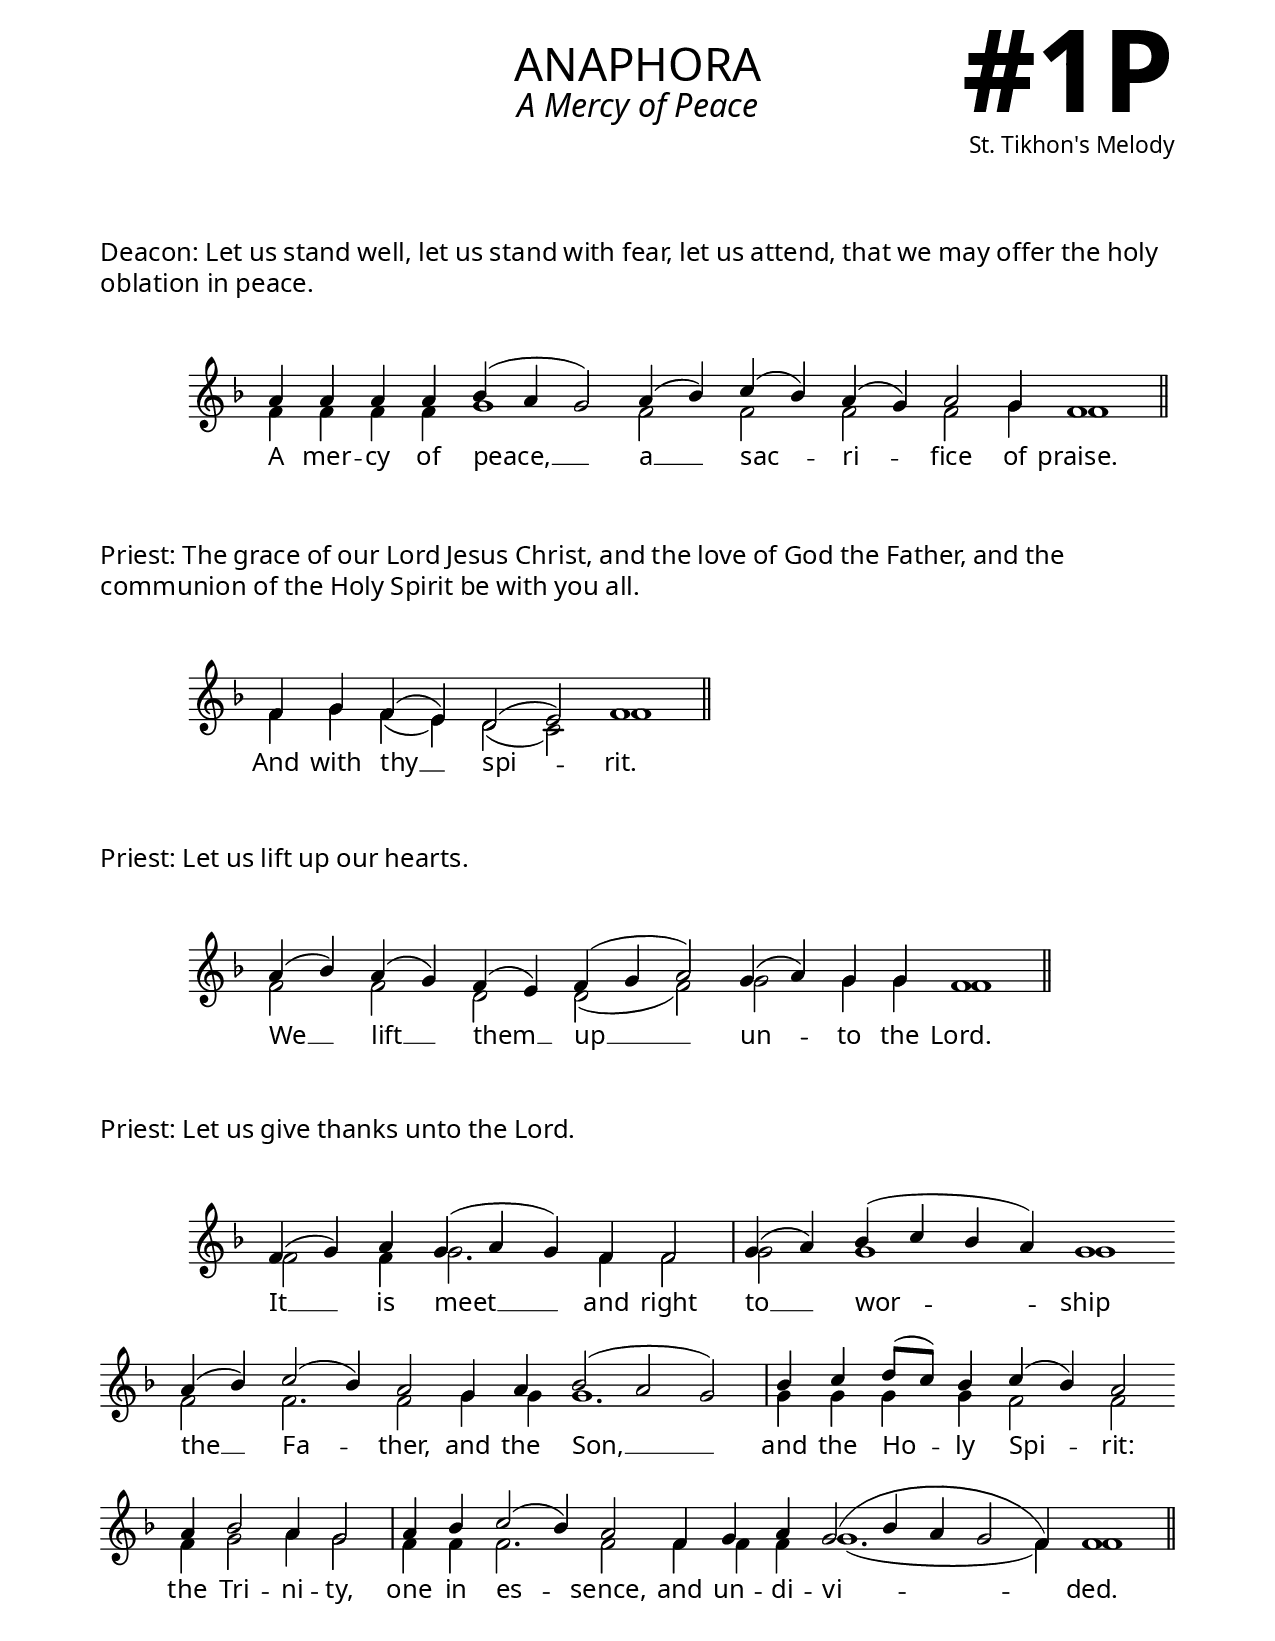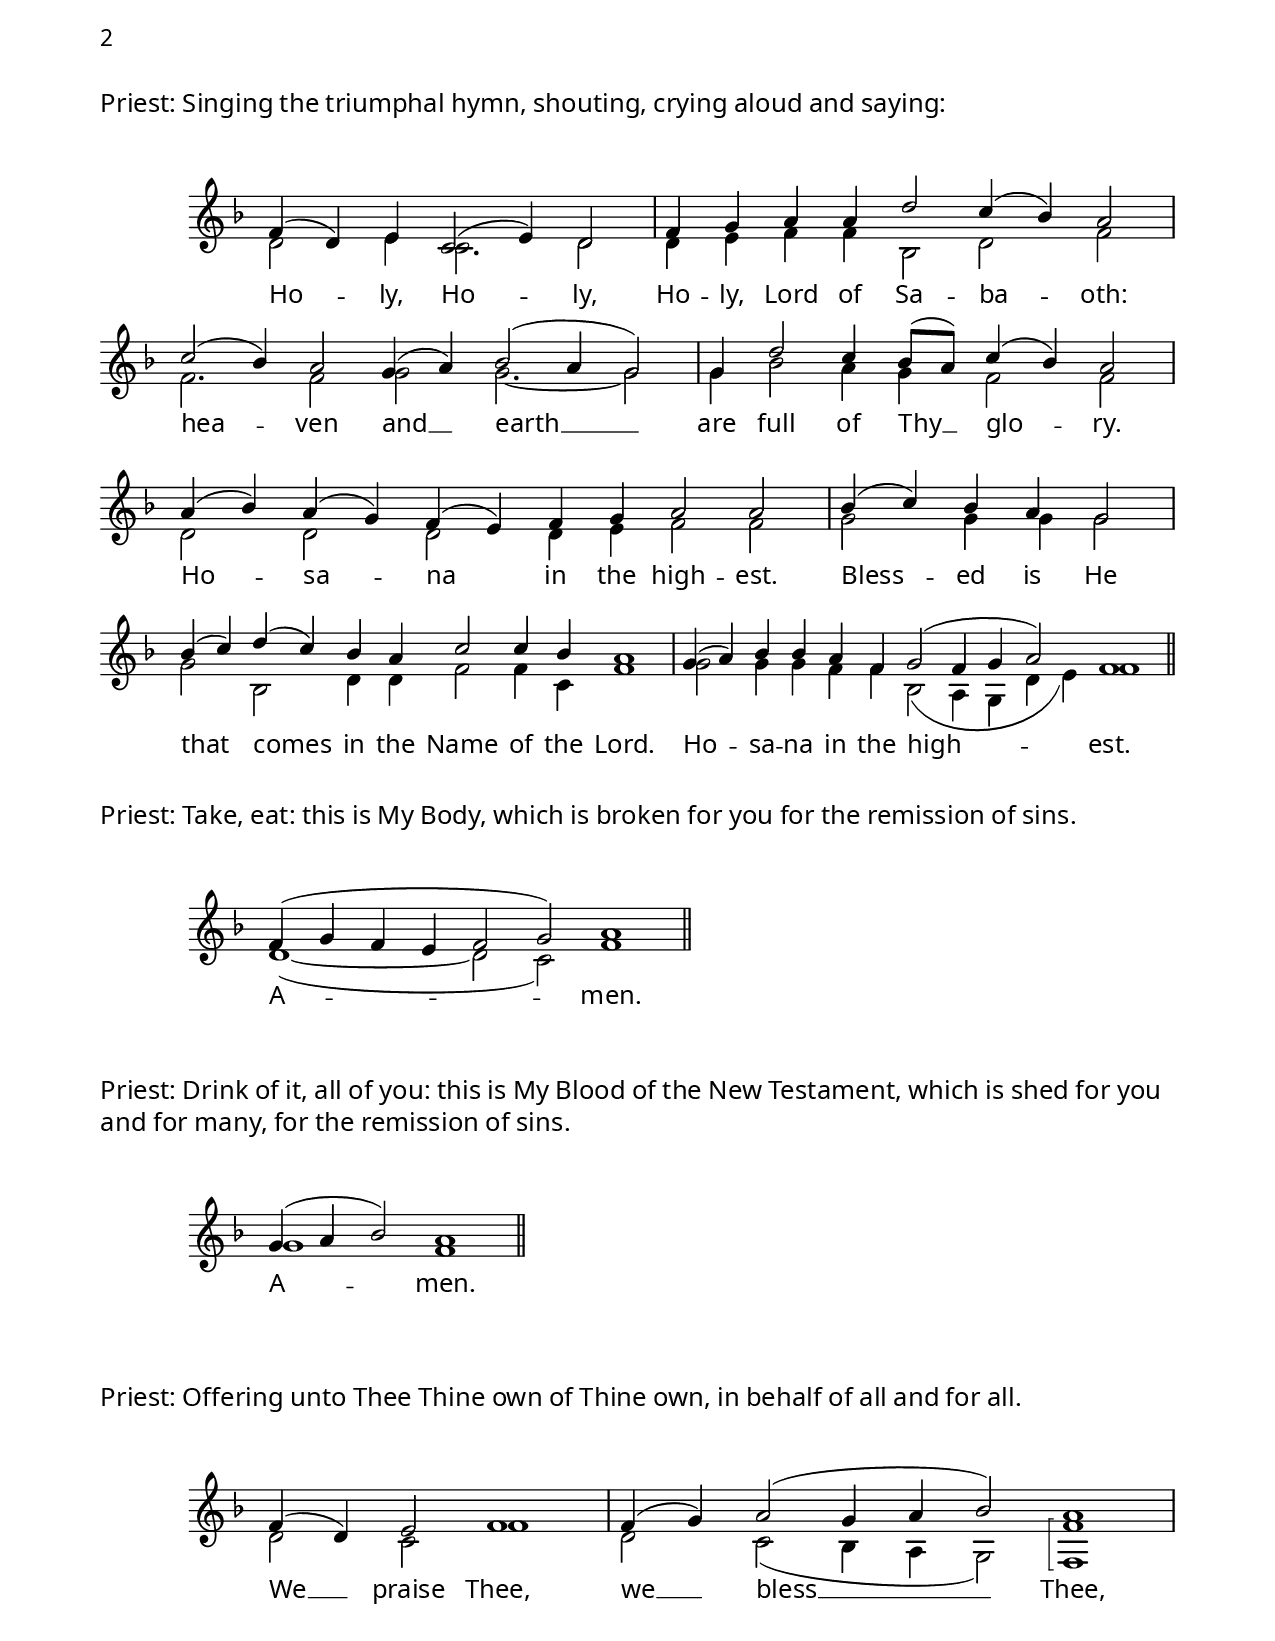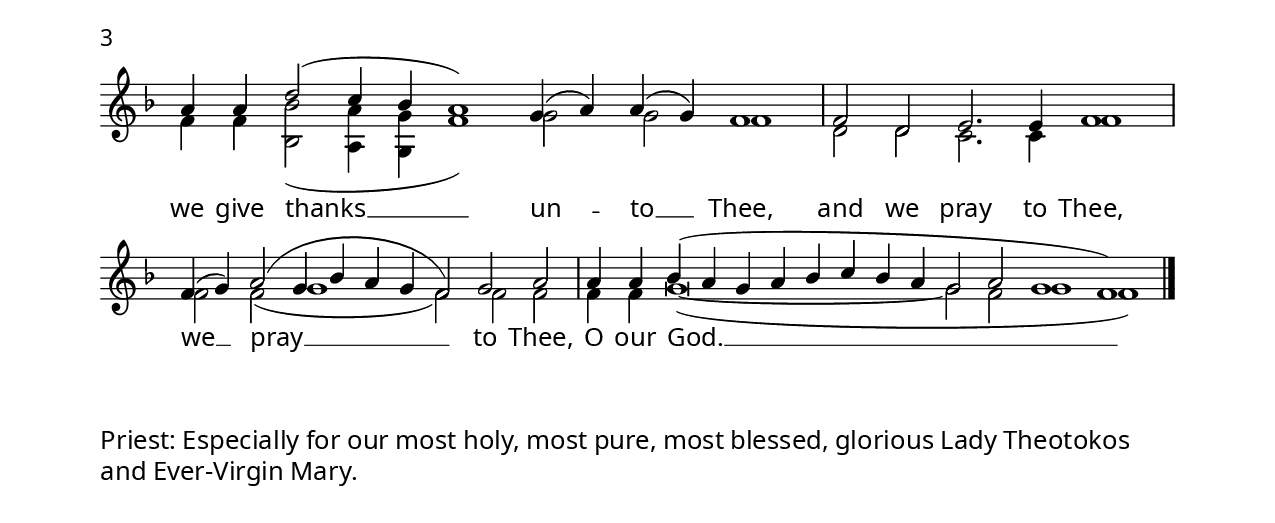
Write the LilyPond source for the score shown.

\version "2.24.4"

\header {
    title = "anaphora"
    subtitle = "A Mercy of Peace"
    composer = "St. Tikhon's Melody"
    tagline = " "
}


bindernumber = \markup {
    \override #'(font-name . "Goudy Old Style Bold")

    \fontsize #14 "#1P" 
     }


subTitleFont = \markup {\fill-line {
                \fontsize #3 \override #'(font-name . "EB Garamond Italic")
                \fromproperty #'header:subtitle
                }}

titleFont = \markup {\fill-line {
                \fontsize #8 \caps
                \override #'(font-name . "EB Garamond")
                \fromproperty #'header:title
                }}

\paper {
    #(set-paper-size "letter")
    page-breaking = #ly:optimal-breaking
    ragged-last-bottom = ##t
    right-margin = 17\mm
    left-margin = 17\mm
    #(define fonts
        (set-global-fonts
            #:roman "EB Garamond SemiBold"
    ))
    bookTitleMarkup = \markup \null
    oddHeaderMarkup = \markup {
        \override #'(baseline-skip . 3.5) \fill-line {
            \if \on-first-page  %version 2.23.4
            % \raise #8 \fromproperty #'header:dedication % to ajust and uncomment for dedication
            \if \on-first-page %version 2.23.4
            \raise #3 % to ajust
            \column {
                \titleFont
                \subTitleFont
                \fill-line {
                \smaller \bold
                \fromproperty #'header:subsubtitle
                }
                \fill-line {
                \large \override #'(font-name . "EB Garamond")
                \fromproperty #'header:poet
                { \large \bold \fromproperty #'header:instrument }
                \override #'(font-name . "EB Garamond Medium") \fromproperty #'header:composer
                }
                \fill-line {
                \fromproperty #'header:meter
                \fromproperty #'header:arranger
                }
            }
            \if \on-first-page
                \right-align \bindernumber

        }
        \raise #5
        \if \should-print-page-number %version 2.23.4
        % \if \should-print-page-number  %version 2.23.3
        \fromproperty #'page:page-number-string
    }
    evenHeaderMarkup = \oddHeaderMarkup

}

#(define-markup-command (ebregular layout props text)
   (markup?)
   (interpret-markup layout props
     (markup #:override '(font-name . "EB Garamond") text )))

\markup \vspace #2
\markup \wordwrap {\larger {  Deacon: \ebregular{Let us stand well, let us stand with fear, let us attend, that we may offer the holy oblation in peace.}}}
\markup \vspace #1


\version "2.24.4"




keyTime = { \key f \major}
cadenzaMeasure = {
  \cadenzaOff
  \partial 1024 s1024
  \cadenzaOn

}

SopMusic    = \relative { 
    \override Score.BarNumber.break-visibility = #all-visible
    \cadenzaOn
    a'4 a a a bes( a g2)
    a4( bes) c( bes) a( g) a2 g4 f1 \cadenzaMeasure \section
}

BassMusic   = \relative {
    \override Score.BarNumber.break-visibility = #all-visible
    \cadenzaOn
    f'4 f f f g1
    f2 f f f g4 f1 \cadenzaMeasure \section

}

VerseOne = \lyricmode {
    A mer -- cy of peace, __
    a __ sac -- ri -- fice of praise.
    }


\score {
    \new Staff %\with {midiInstrument = "choir aahs"} 
    <<
        \clef "treble"
        \new Voice = "Sop"  { \voiceOne \keyTime \SopMusic}
        \new Voice = "Bass"  { \voiceTwo \keyTime \BassMusic}

        \new Lyrics \lyricsto "Sop" { \VerseOne }
    >>
    \layout {
    \context {
        \Score
            \omit BarNumber
            \override SpacingSpanner.common-shortest-duration = #(ly:make-moment 1/16)
    }
    \context {
        \Staff
            \remove Time_signature_engraver
    }
    \context {
        \Lyrics
            \override LyricSpace.minimum-distance = #1.0
    }
    }
    \midi {
        \tempo 4 = 120
    }
}







\markup \vspace #1
\markup \wordwrap {\larger {  Priest: \ebregular{The grace of our Lord Jesus Christ, and the love of God the Father, and the communion of the Holy Spirit be with you all.}}}
\markup \vspace #1

\version "2.24.4"




keyTime = { \key f \major}
cadenzaMeasure = {
  \cadenzaOff
  \partial 1024 s1024
  \cadenzaOn

}

SopMusic    = \relative { 
    \override Score.BarNumber.break-visibility = #all-visible
    \cadenzaOn
    f'4 g f( e) d2( e) f1 \cadenzaMeasure \section

}

BassMusic   = \relative {
    \override Score.BarNumber.break-visibility = #all-visible
    \cadenzaOn
    
    f'4 g f( e) d2( c) f1 \cadenzaMeasure \section
}

VerseOne = \lyricmode {
    And with thy __ spi -- rit.
    }


\score {
    \new Staff \with {midiInstrument = "choir aahs"} <<
        \clef "treble"
        \new Voice = "Sop"  { \voiceOne \keyTime \SopMusic}
        \new Voice = "Bass"  { \voiceTwo \keyTime \BassMusic}

        \new Lyrics \lyricsto "Sop" { \VerseOne }
    >>
    \layout {
    \context {
        \Score
            \omit BarNumber
            \override SpacingSpanner.common-shortest-duration = #(ly:make-moment 1/16)

    }
    \context {
        \Staff
            \remove Time_signature_engraver
    }
    \context {
        \Lyrics
            \override LyricSpace.minimum-distance = #1.0
    }
    }
    \midi {
        \tempo 4 = 120
    }
}







\markup \vspace #1
\markup \wordwrap {\larger {  Priest: \ebregular{Let us lift up our hearts.}}}
\markup \vspace #1

\version "2.24.4"




keyTime = { \key f \major}
cadenzaMeasure = {
  \cadenzaOff
  \partial 1024 s1024
  \cadenzaOn

}

SopMusic    = \relative { 
    \override Score.BarNumber.break-visibility = #all-visible
    \cadenzaOn
    a'4( bes) a( g) f( e) f( g a2) g4( a) g g f1 \cadenzaMeasure \section

}

BassMusic   = \relative {
    \override Score.BarNumber.break-visibility = #all-visible
    \cadenzaOn
    f'2 f d d( f) g g4 g f1 \cadenzaMeasure \section
}

VerseOne = \lyricmode {
    We __ lift __ them __ up __ un -- to the Lord.
    }


\score {
    \new Staff \with {midiInstrument = "choir aahs"} <<
        \clef "treble"
        \new Voice = "Sop"  { \voiceOne \keyTime \SopMusic}
        \new Voice = "Bass"  { \voiceTwo \keyTime \BassMusic}

        \new Lyrics \lyricsto "Sop" { \VerseOne }
    >>
    \layout {
    \context {
        \Score
            \omit BarNumber
            \override SpacingSpanner.common-shortest-duration = #(ly:make-moment 1/16)

    }
    \context {
        \Staff
            \remove Time_signature_engraver
    }
    \context {
        \Lyrics
            \override LyricSpace.minimum-distance = #1.0
    }
    }
    \midi {
        \tempo 4 = 120
    }
}







\markup \vspace #1
\markup \wordwrap {\larger {  Priest: \ebregular{Let us give thanks unto the Lord.}}}
\markup \vspace #1

\version "2.24.4"




keyTime = { \key f \major}
cadenzaMeasure = {
    \cadenzaOff
    \partial 1024 s1024
    \cadenzaOn
}

SopMusic    = \relative { 
    \override Score.BarNumber.break-visibility = #all-visible
    \cadenzaOn
    f'4( g) a g( a g) f f2 \cadenzaMeasure
    g4( a) bes( c bes a) g1 \allowBreak
    a4( bes) c2( bes4) a2 \allowBreak

    g4 a bes2( a g) \cadenzaMeasure
    bes4 c d8([ c]) bes4 c( bes) a2 \allowBreak
    a4 bes2 a4 g2 \cadenzaMeasure
    
    a4 bes c2( bes4) a2 \allowBreak
    f4 g a g2( bes4 a g2 f4) f1 \cadenzaMeasure \section


}

BassMusic   = \relative {
    \override Score.BarNumber.break-visibility = #all-visible
    \cadenzaOn
    
    f'2 f4 g2. f4 f2 \cadenzaMeasure
    g2 g1 g1
    f2 f2. f2

    g4 g g1. \cadenzaMeasure
    g4 g g g f2 f 
    f4 g2 a4 g2 \cadenzaMeasure

    f4 f f2. f2
    f4 f f g1.( f4) f1 \cadenzaMeasure
}

VerseOne = \lyricmode {
    It __ is meet __ and right
    to __ wor -- ship 
    the __ Fa -- ther, 

    and the Son, __
    and the Ho -- ly Spi -- rit:
    the Tri -- ni -- ty, 

    one in es -- sence,
    and un -- di -- vi -- ded.
    }


\score {
    \new Staff \with {midiInstrument = "choir aahs"} <<
        \clef "treble"
        \new Voice = "Sop"  { \voiceOne \keyTime \SopMusic}
        \new Voice = "Bass"  { \voiceTwo \keyTime \BassMusic}

        \new Lyrics \lyricsto "Sop" { \VerseOne }
    >>
    \layout {
    \context {
        \Score
            \omit BarNumber
            \override SpacingSpanner.common-shortest-duration = #(ly:make-moment 1/16)

    }
    \context {
        \Staff
            \remove Time_signature_engraver
    }
    \context {
        \Lyrics
            \override LyricSpace.minimum-distance = #1.0
    }
    }
    \midi {
        \tempo 4 = 120
    }
}







\markup \vspace #1
\markup \wordwrap {\larger {  Priest: \ebregular{Singing the triumphal hymn, shouting, crying aloud and saying:}}}
\markup \vspace #1

\version "2.24.4"




keyTime = { \key f \major}
cadenzaMeasure = {
  \cadenzaOff
  \partial 1024 s1024
  \cadenzaOn

}

SopMusic    = \relative { 
    \override Score.BarNumber.break-visibility = #all-visible
    \cadenzaOn
    f'4( d) e c2( e4) d2 \cadenzaMeasure
    f4 g a a d2 c4( bes) a2 \cadenzaMeasure
    c2( bes4) a2 g4( a) bes2( a4 g2) \cadenzaMeasure
    g4 d'2 c4 bes8([ a]) c4( bes) a2 \cadenzaMeasure

    a4( bes) a( g) f( e) f g a2 a \cadenzaMeasure
    bes4( c) bes a g2 \cadenzaMeasure
    bes4( c) d( c) bes a c2 c4 bes4 a1 \cadenzaMeasure
    g4( a) bes bes a f g2( f4 g a2) f1 \cadenzaMeasure \section
}

BassMusic   = \relative {
    \override Score.BarNumber.break-visibility = #all-visible
    \cadenzaOn
    d'2 e4 c2. d2 \cadenzaMeasure
    d4 e f f bes,2 d f \cadenzaMeasure
    f2. f2 g g2.~ g2 \cadenzaMeasure
    g4 bes2 a4 g f2 f \cadenzaMeasure
    
    d2 d d d4 e f2 f \cadenzaMeasure
    g2 g4 g g2 \cadenzaMeasure
    g2 bes, d4 d f2 f4 c f1 \cadenzaMeasure
    g2 g4 g f f bes,2( a4 g d' e) f1 \cadenzaMeasure \section
}

VerseOne = \lyricmode {
    Ho -- ly, Ho -- ly, 
    Ho -- ly, Lord of Sa -- ba -- oth:
    hea -- ven and __ earth __
    are full of Thy __ glo -- ry.

    Ho -- sa -- na in the high -- est.
    Bless -- ed is He
    that comes in the Name of the Lord.
    Ho -- sa -- na in the high -- est.
    }


\score {
    \new Staff \with {midiInstrument = "choir aahs"} <<
        \clef "treble"
        \new Voice = "Sop"  { \voiceOne \keyTime \SopMusic}
        \new Voice = "Bass"  { \voiceTwo \keyTime \BassMusic}

        \new Lyrics \lyricsto "Sop" { \VerseOne }
    >>
    \layout {
    \context {
        \Score
            \omit BarNumber
            \override SpacingSpanner.common-shortest-duration = #(ly:make-moment 1/16)
    }
    \context {
        \Staff
            \remove Time_signature_engraver
    }
    \context {
        \Lyrics
            \override LyricSpace.minimum-distance = #1.0
    }
    }
    \midi {
        \tempo 4 = 120
    }
}







\markup \vspace #1
\markup \wordwrap {\larger {  Priest: \ebregular{Take, eat: this is My Body, which is broken for you for the remission of sins.}}}
\markup \vspace #1

\version "2.24.4"




keyTime = { \key f \major}
cadenzaMeasure = {
  \cadenzaOff
  \partial 1024 s1024
  \cadenzaOn

}

SopMusic    = \relative { 
    \override Score.BarNumber.break-visibility = #all-visible
    \cadenzaOn
    
    f'4( g f e f2 g) a1 \cadenzaMeasure \section

}

BassMusic   = \relative {
    \override Score.BarNumber.break-visibility = #all-visible
    \cadenzaOn
    
    d'1(~ d2 c2) f1 \cadenzaMeasure \section
}

VerseOne = \lyricmode {
    A -- men.
    }


\score {
    \new Staff \with {midiInstrument = "choir aahs"} <<
        \clef "treble"
        \new Voice = "Sop"  { \voiceOne \keyTime \SopMusic}
        \new Voice = "Bass"  { \voiceTwo \keyTime \BassMusic}

        \new Lyrics \lyricsto "Sop" { \VerseOne }
    >>
    \layout {
    \context {
        \Score
            \omit BarNumber
            \override SpacingSpanner.common-shortest-duration = #(ly:make-moment 1/16)

    }
    \context {
        \Staff
            \remove Time_signature_engraver
    }
    \context {
        \Lyrics
            \override LyricSpace.minimum-distance = #1.0
    }
    }
    \midi {
        \tempo 4 = 120
    }
}







\markup \vspace #1
\markup \wordwrap {\larger {  Priest: \ebregular{Drink of it, all of you: this is My Blood of the New Testament, which is shed for you and for many, for the remission of sins.}}}
\markup \vspace #1

\version "2.24.4"




keyTime = { \key f \major}
cadenzaMeasure = {
  \cadenzaOff
  \partial 1024 s1024
  \cadenzaOn

}

SopMusic    = \relative { 
    \override Score.BarNumber.break-visibility = #all-visible
    \cadenzaOn
    g'4( a bes2) a1 \cadenzaMeasure \section
}

BassMusic   = \relative {
    \override Score.BarNumber.break-visibility = #all-visible
    \cadenzaOn
    g'1 f \cadenzaMeasure \section
}

VerseOne = \lyricmode {
    A -- men.
    }


\score {
    \new Staff \with {midiInstrument = "choir aahs"} <<
        \clef "treble"
        \new Voice = "Sop"  { \voiceOne \keyTime \SopMusic}
        \new Voice = "Bass"  { \voiceTwo \keyTime \BassMusic}

        \new Lyrics \lyricsto "Sop" { \VerseOne }
    >>
    \layout {
    \context {
        \Score
            \omit BarNumber
            \override SpacingSpanner.common-shortest-duration = #(ly:make-moment 1/16)

    }
    \context {
        \Staff
            \remove Time_signature_engraver
    }
    \context {
        \Lyrics
            \override LyricSpace.minimum-distance = #1.0
    }
    }
    \midi {
        \tempo 4 = 120
    }
}







\markup \vspace #1
\markup \wordwrap {\larger {  Priest: \ebregular{Offering unto Thee Thine own of Thine own, in behalf of all and for all.}}}
\markup \vspace #1

\version "2.24.4"




keyTime = { \key f \major}
cadenzaMeasure = {
  \cadenzaOff
  \partial 1024 s1024
  \cadenzaOn

}

SopMusic    = \relative { 
    \override Score.BarNumber.break-visibility = #all-visible
    \cadenzaOn
    f'4( d) e2 f1 \cadenzaMeasure
    f4( g) a2( g4 a bes2) a1 \cadenzaMeasure
    a4 a d2( c4 bes a1) g4( a) a( g) f1 \cadenzaMeasure

    f2 d e2. e4 f1 \cadenzaMeasure
    f4( g) a2( g4 bes a g f2) g2 a \cadenzaMeasure
    a4 a bes( a g a bes c bes a g2 a g1 f) \cadenzaMeasure \fine
    
}

BassMusic   = \relative {
    \override Score.BarNumber.break-visibility = #all-visible
    \cadenzaOn \arpeggioBracket
    d'2 c f1 \cadenzaMeasure
    d2 c( bes4 a g2) < f f'>1\arpeggio \cadenzaMeasure
    f'4 f <bes bes,>2( <a a,>4 <g g,> f1) g2 g f1 \cadenzaMeasure

    d2 d c2. c4 f1 \cadenzaMeasure
    f2 f( g1 f2) f f \cadenzaMeasure
    f4 f g\breve(~ g2 f g1 f) \cadenzaMeasure \fine
    

}

VerseOne = \lyricmode {
    We __ praise Thee,
    we __ bless __ Thee,
    we give thanks __ un -- to __ Thee,

    and we pray to Thee,
    we __ pray __ to Thee,
    O our God. __
    }


\score {
    \new Staff \with {midiInstrument = "choir aahs"} <<
        \clef "treble"
        \new Voice = "Sop"  { \voiceOne \keyTime \SopMusic}
        \new Voice = "Bass"  { \voiceTwo \keyTime \BassMusic}

        \new Lyrics \lyricsto "Sop" { \VerseOne }
    >>
    \layout {
    \context {
        \Score
            \omit BarNumber
            \override SpacingSpanner.common-shortest-duration = #(ly:make-moment 1/16)

    }
    \context {
        \Staff
            \remove Time_signature_engraver
    }
    \context {
        \Lyrics
            \override LyricSpace.minimum-distance = #1.0
    }
    }
    \midi {
        \tempo 4 = 120
    }
}







\markup \vspace #1
\markup \wordwrap {\larger {  Priest: \ebregular{Especially for our most holy, most pure, most blessed, glorious Lady Theotokos and Ever-Virgin Mary.}}}
\markup \vspace #1